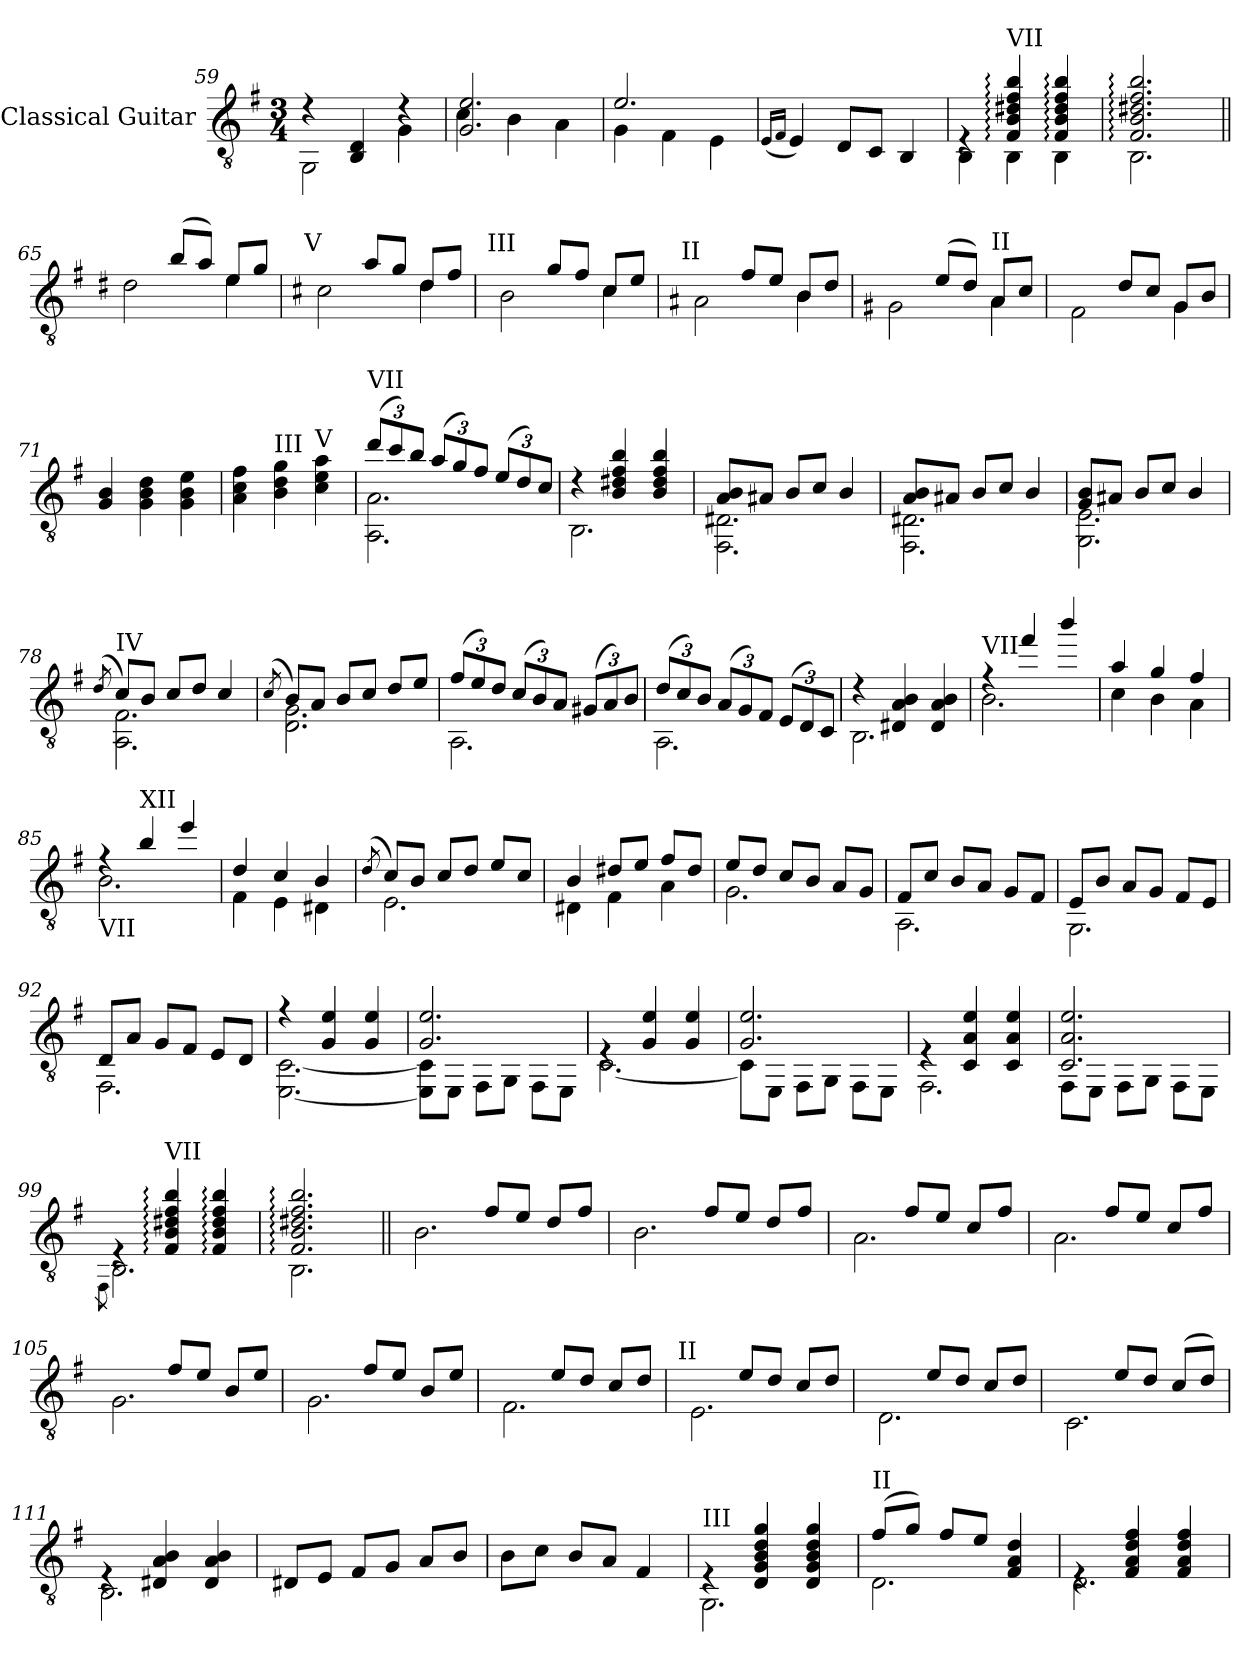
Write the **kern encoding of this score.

**kern
*part1
*staff1
*I"Classical Guitar
*I'Guit.
*clefGv2
*k[f#]
*M3/4
=59
*^
4rd	2GG\
4BB/ 4D/	.
4rd	4G\
=60	=60
2.G/ 2.e/	4c\
.	4B\
.	4A\
=61	=61
2.e/	4G\
.	4F#\
.	4E\
*v	*v
!!LO:PB:g=z
=62
(16qE/LL
16qF#/JJ
4E/)
8D/L
8C/J
4BB/
=63
*^
4rE	4BB\
!LO:TX:a:t=VII	!
4F#/: 4B/: 4d#X/: 4f#/: 4b/:	4BB\
4F#/: 4B/: 4d#/: 4f#/: 4b/:	4BB\
=64	=64
2.F#/: 2.B/: 2.d#X/: 2.f#/: 2.b/:	2.BB\
=65||	=65||
8d#X/Lyy	2d#\
8f#/J	.
(8b/L	.
8a/J)	.
8e/L	4e\
8g/J	.
=66	=66
!LO:TX:a:t=V	!
8c#X/Lyy	2c#\
8e/J	.
8a/L	.
8g/J	.
8d/L	4d\
8f#/J	.
=67	=67
!LO:TX:a:t=III	!
8B/Lyy	2B\
8d/J	.
8g/L	.
8f#/J	.
8c/L	4c\
8e/J	.
!!LO:LB:g=z	!!
=68	=68
!LO:TX:a:t=II	!
8A#X/Lyy	2A#\
8c/J	.
8f#/L	.
8e/J	.
8B/L	4B\
8d/J	.
=69	=69
8G#X/Lyy	2G#\
8B/J	.
(8e/L	.
8d/J)	.
!LO:TX:a:t=II	!
8A/L	4A\
8c/J	.
=70	=70
8F#/Lyy	2F#\
8A/J	.
8d/L	.
8c/J	.
8G/L	4G\
8B/J	.
*v	*v
=71
4G/ 4B/
4G\ 4B\ 4d\
4G\ 4B\ 4e\
=72
4A\ 4c\ 4f#\
!LO:TX:a:t=III
4B\ 4d\ 4g\
!LO:TX:a:t=V
4c\ 4e\ 4a\
!!LO:LB:g=z
=73
*Xbrackettup
*^
!LO:TX:a:t=VII	!
(12dd/L	2.AA\ 2.A\
12cc/)	.
12b/J	.
(12a/L	.
12g/)	.
12f#/J	.
(12e/L	.
12d/)	.
12c/J	.
=74	=74
4r	2.BB\
4B/ 4d#X/ 4f#/ 4b/	.
4B/ 4d#/ 4f#/ 4b/	.
=75	=75
8A/ 8B/L	2.FF#\ 2.D#X\
8A#X/J	.
8B/L	.
8c/J	.
4B/	.
=76	=76
8A/ 8B/L	2.FF#\ 2.D#X\
8A#X/J	.
8B/L	.
8c/J	.
4B/	.
=77	=77
8G/ 8B/L	2.GG\ 2.E\
8A#X/J	.
8B/L	.
8c/J	.
4B/	.
!!LO:LB:g=z	!!
=78	=78
(8qd/	.
!LO:TX:a:t=IV	!
8c/L)	2.AA\ 2.F#\
8B/J	.
8c/L	.
8d/J	.
4c/	.
=79	=79
(8qc/	.
8B/L)	2.D\ 2.G\
8A/J	.
8B/L	.
8c/J	.
8d/L	.
8e/J	.
=80	=80
(12f#/L	2.AA\
12e/)	.
12d/J	.
(12c/L	.
12B/)	.
12A/J	.
(12G#X/L	.
12A/)	.
12B/J	.
=81	=81
(12d/L	2.AA\
12c/)	.
12B/J	.
(12A/L	.
12G/)	.
12F#/J	.
(12E/L	.
12D/)	.
12C/J	.
=82	=82
4r	2.BB\
4D#X/ 4A/ 4B/	.
4D#/ 4A/ 4B/	.
!!LO:LB:g=z	!!
=83	=83
!LO:TX:a:t=VII	!
4rf	2.B\
4ff#/	.
4bb/	.
=84	=84
4a/	4c\
4g/	4B\
4f#/	4A\
=85	=85
!LO:TX:b:t=VII	!
4rf	2.B\
!LO:TX:a:t=XII	!
4b/	.
4ee/	.
=86	=86
4d/	4F#\
4c/	4E\
4B/	4D#X\
=87	=87
(8qd/	.
8c/L)	2.E\
8B/J	.
8c/L	.
8d/J	.
8e/L	.
8c/J	.
=88	=88
4B/	4D#X\
8d#X/L	4F#\
8e/J	.
8f#/L	4A\
8d#/J	.
!!LO:LB:g=z	!!
=89	=89
8e/L	2.G\
8d/J	.
8c/L	.
8B/J	.
8A/L	.
8G/J	.
=90	=90
8F#/L	2.AA\
8c/J	.
8B/L	.
8A/J	.
8G/L	.
8F#/J	.
=91	=91
8E/L	2.GG\
8B/J	.
8A/L	.
8G/J	.
8F#/L	.
8E/J	.
=92	=92
8D/L	2.FF#\
8A/J	.
8G/L	.
8F#/J	.
8E/L	.
8D/J	.
=93	=93
4r	[2.EE\ [2.C\
4G/ 4e/	.
4G/ 4e/	.
!!LO:PB:g=z	!!
=94	=94
2.G/ 2.e/	8EE\] 8C\]L
.	8EE\J
.	8FF#\L
.	8GG\J
.	8FF#\L
.	8EE\J
=95	=95
4rE	[2.C\
4G/ 4e/	.
4G/ 4e/	.
=96	=96
2.G/ 2.e/	8C\L]
.	8EE\J
.	8FF#\L
.	8GG\J
.	8FF#\L
.	8EE\J
=97	=97
4rE	2.FF#\
4C/ 4A/ 4e/	.
4C/ 4A/ 4e/	.
=98	=98
2.C/ 2.A/ 2.e/	8FF#\L
.	8EE\J
.	8FF#\L
.	8GG\J
.	8FF#\L
.	8EE\J
=99	=99
.	8qFF#\
4rE	2.BB\
!LO:TX:a:t=VII	!
4F#/: 4B/: 4d#X/: 4f#/: 4b/:	.
4F#/: 4B/: 4d#/: 4f#/: 4b/:	.
!!LO:LB:g=z	!!
=100	=100
2.F#/: 2.B/: 2.d#X/: 2.f#/: 2.b/:	2.BB\
=101||	=101||
8B/Lyy	2.B\
8d#X/J	.
8f#/L	.
8e/J	.
8d#/L	.
8f#/J	.
=102	=102
8B/Lyy	2.B\
8d#X/J	.
8f#/L	.
8e/J	.
8d#/L	.
8f#/J	.
=103	=103
8A/Lyy	2.A\
8c/J	.
8f#/L	.
8e/J	.
8c/L	.
8f#/J	.
=104	=104
8A/Lyy	2.A\
8c/J	.
8f#/L	.
8e/J	.
8c/L	.
8f#/J	.
=105	=105
8G/Lyy	2.G\
8B/J	.
8f#/L	.
8e/J	.
8B/L	.
8e/J	.
!!LO:LB:g=z	!!
=106	=106
8G/Lyy	2.G\
8B/J	.
8f#/L	.
8e/J	.
8B/L	.
8e/J	.
=107	=107
8F#/Lyy	2.F#\
8A/J	.
8e/L	.
8d/J	.
8c/L	.
8d/J	.
=108	=108
!LO:TX:a:t=II	!
8E/Lyy	2.E\
8A/J	.
8e/L	.
8d/J	.
8c/L	.
8d/J	.
=109	=109
8D/Lyy	2.D\
8A/J	.
8e/L	.
8d/J	.
8c/L	.
8d/J	.
=110	=110
8C/Lyy	2.C\
8A/J	.
8e/L	.
8d/J	.
(8c/L	.
8d/J)	.
=111	=111
4rE	2.BB\
4D#X/ 4A/ 4B/	.
4D#/ 4A/ 4B/	.
*v	*v
!!LO:LB:g=z
=112
8D#X/L
8E/J
8F#/L
8G/J
8A/L
8B/J
=113
8B\L
8c\J
8B/L
8A/J
4F#/
=114
*^
!LO:TX:a:t=III	!
4rE	2.GG\
4D/ 4G/ 4B/ 4d/ 4g/	.
4D/ 4G/ 4B/ 4d/ 4g/	.
=115	=115
!LO:TX:a:t=II	!
(8f#/L	2.D\
8g/J)	.
8f#/L	.
8e/J	.
4F#/ 4A/ 4d/	.
=116	=116
4rE	2.D\
4F#/ 4A/ 4d/ 4f#/	.
4F#/ 4A/ 4d/ 4f#/	.
*v	*v
=
*-
